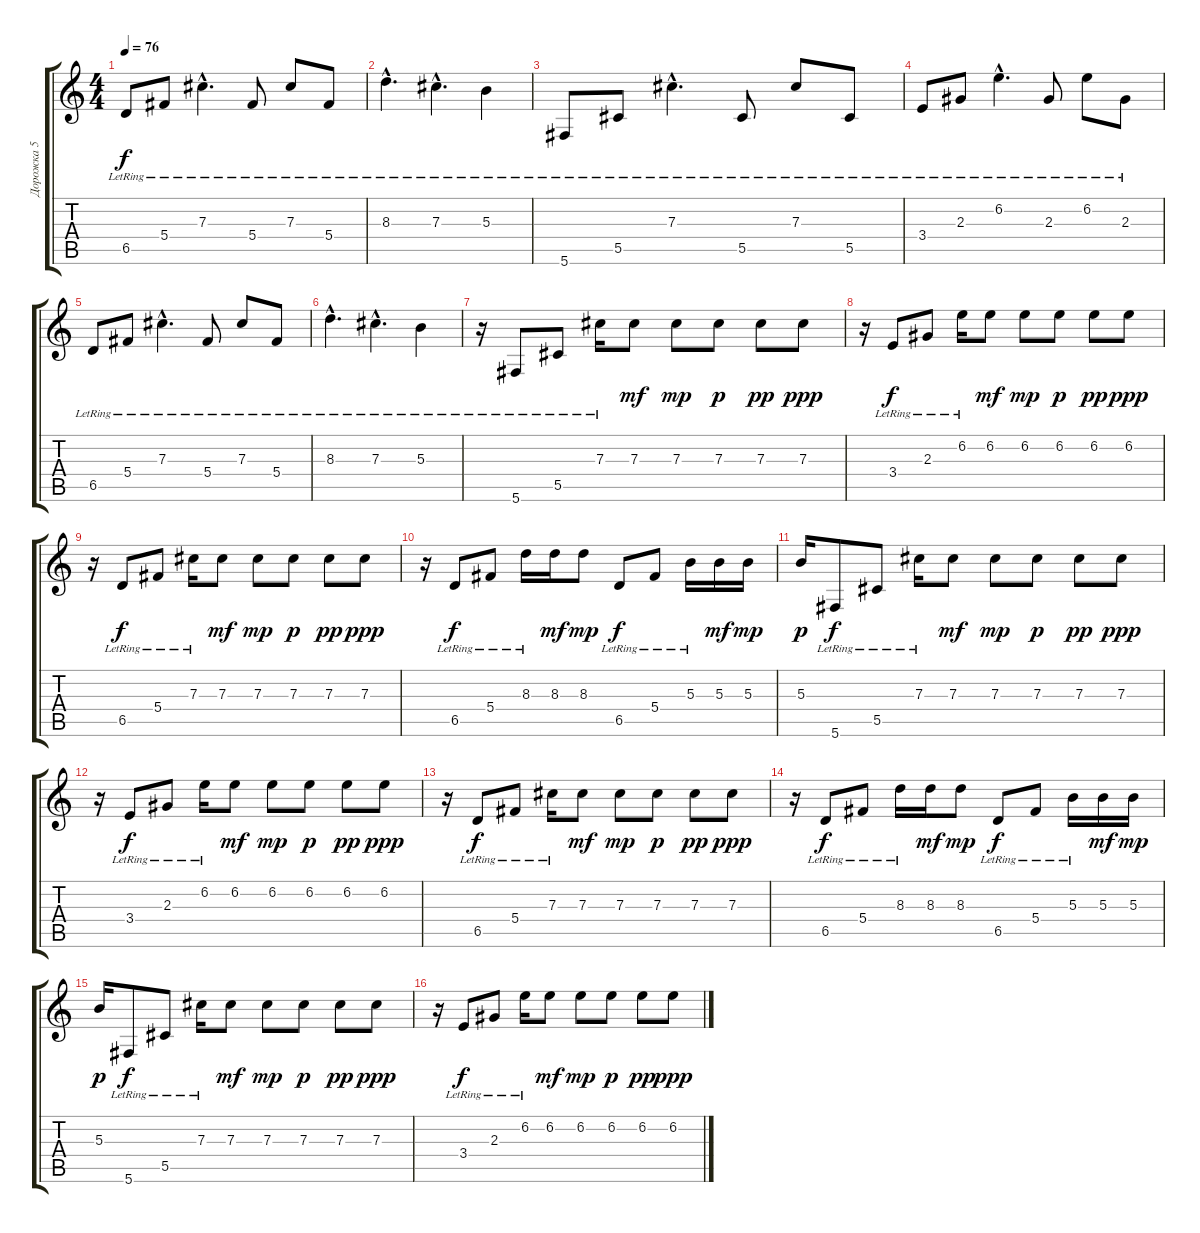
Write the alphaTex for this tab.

\track ("Дорожка 5" "Дорожка 5") {instrument distortionguitar}
\staff {score tabs}
\tuning (Eb4 Bb3 Gb3 Db3 Ab2 Db2) {hide}
\ts (4 4)
\tempo 76
\clef g2
\ks c
6.5{lr}.8{dy f} 5.4{lr}.8 7.3{hac lr}.4{d} 5.4{lr}.8 7.3{lr}.8 5.4{lr}.8 |
8.3{hac lr}.4{d} 7.3{hac lr}.4{d} 5.3{lr}.4 |
5.6{lr}.8 5.5{lr}.8 7.3{hac lr}.4{d} 5.5{lr}.8 7.3{lr}.8 5.5{lr}.8 |
3.4{lr}.8 2.3{lr}.8 6.2{hac lr}.4{d} 2.3{lr}.8 6.2{lr}.8 2.3{lr}.8 |
6.5{lr}.8 5.4{lr}.8 7.3{hac lr}.4{d} 5.4{lr}.8 7.3{lr}.8 5.4{lr}.8 |
8.3{hac lr}.4{d} 7.3{hac lr}.4{d} 5.3{lr}.4 |
r.16 5.6{lr}.8 5.5{lr}.8 7.3{lr}.16 7.3.8{dy mf} 7.3.8{dy mp} 7.3.8{dy p} 7.3.8{dy pp} 7.3.8{dy ppp} |
r.16 3.4{lr}.8{dy f} 2.3{lr}.8 6.2{lr}.16 6.2.8{dy mf} 6.2.8{dy mp} 6.2.8{dy p} 6.2.8{dy pp} 6.2.8{dy ppp} |
r.16 6.5{lr}.8{dy f} 5.4{lr}.8 7.3{lr}.16 7.3.8{dy mf} 7.3.8{dy mp} 7.3.8{dy p} 7.3.8{dy pp} 7.3.8{dy ppp} |
r.16 6.5{lr}.8{dy f} 5.4{lr}.8 8.3{lr}.16 8.3.16{dy mf} 8.3.8{dy mp} 6.5{lr}.8{dy f} 5.4{lr}.8 5.3{lr}.16 5.3.16{dy mf} 5.3.16{dy mp} |
5.3.16{dy p} 5.6{lr}.8{dy f} 5.5{lr}.8 7.3{lr}.16 7.3.8{dy mf} 7.3.8{dy mp} 7.3.8{dy p} 7.3.8{dy pp} 7.3.8{dy ppp} |
r.16 3.4{lr}.8{dy f} 2.3{lr}.8 6.2{lr}.16 6.2.8{dy mf} 6.2.8{dy mp} 6.2.8{dy p} 6.2.8{dy pp} 6.2.8{dy ppp} |
r.16 6.5{lr}.8{dy f} 5.4{lr}.8 7.3{lr}.16 7.3.8{dy mf} 7.3.8{dy mp} 7.3.8{dy p} 7.3.8{dy pp} 7.3.8{dy ppp} |
r.16 6.5{lr}.8{dy f} 5.4{lr}.8 8.3{lr}.16 8.3.16{dy mf} 8.3.8{dy mp} 6.5{lr}.8{dy f} 5.4{lr}.8 5.3{lr}.16 5.3.16{dy mf} 5.3.16{dy mp} |
5.3.16{dy p} 5.6{lr}.8{dy f} 5.5{lr}.8 7.3{lr}.16 7.3.8{dy mf} 7.3.8{dy mp} 7.3.8{dy p} 7.3.8{dy pp} 7.3.8{dy ppp} |
r.16 3.4{lr}.8{dy f} 2.3{lr}.8 6.2{lr}.16 6.2.8{dy mf} 6.2.8{dy mp} 6.2.8{dy p} 6.2.8{dy pp} 6.2.8{dy ppp}
